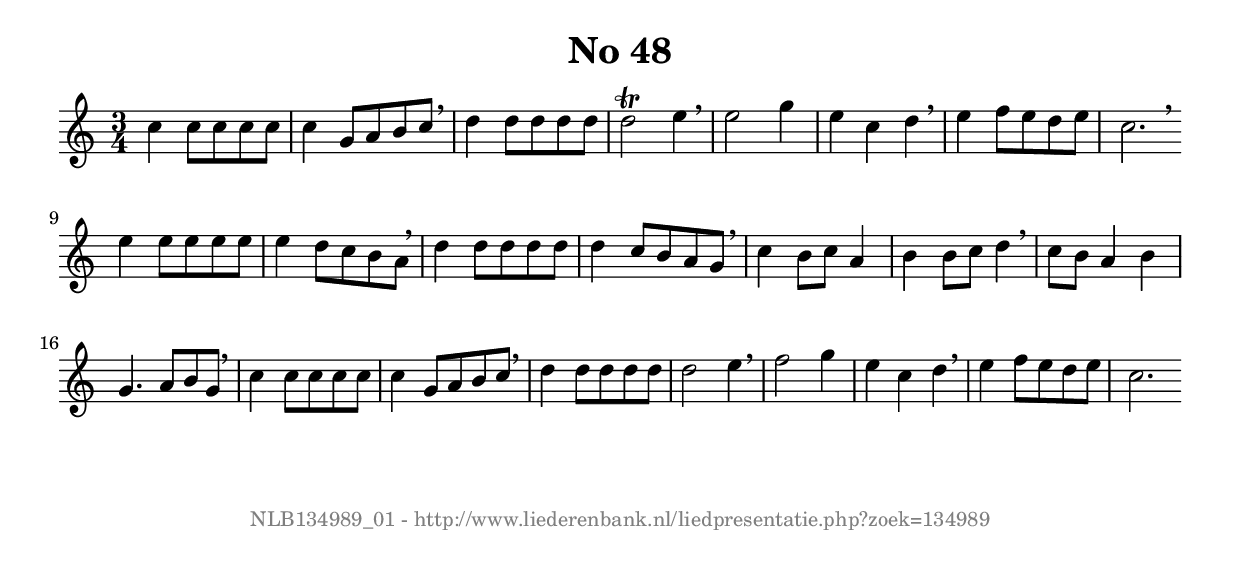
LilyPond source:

%
% produced by wce2krn 1.64 (7 June 2014)
%
\version"2.16"
#(append! paper-alist '(("long" . (cons (* 210 mm) (* 2000 mm)))))
#(set-default-paper-size "long")
sb = {\breathe}
mBreak = {\breathe }
bBreak = {\breathe }
x = {\once\override NoteHead #'style = #'cross }
gl=\glissando
itime={\override Staff.TimeSignature #'stencil = ##f }
ficta = {\once\set suggestAccidentals = ##t}
fine = {\once\override Score.RehearsalMark #'self-alignment-X = #1 \mark \markup {\italic{Fine}}}
dc = {\once\override Score.RehearsalMark #'self-alignment-X = #1 \mark \markup {\italic{D.C.}}}
dcf = {\once\override Score.RehearsalMark #'self-alignment-X = #1 \mark \markup {\italic{D.C. al Fine}}}
dcc = {\once\override Score.RehearsalMark #'self-alignment-X = #1 \mark \markup {\italic{D.C. al Coda}}}
ds = {\once\override Score.RehearsalMark #'self-alignment-X = #1 \mark \markup {\italic{D.S.}}}
dsf = {\once\override Score.RehearsalMark #'self-alignment-X = #1 \mark \markup {\italic{D.S. al Fine}}}
dsc = {\once\override Score.RehearsalMark #'self-alignment-X = #1 \mark \markup {\italic{D.S. al Coda}}}
pv = {\set Score.repeatCommands = #'((volta "1"))}
sv = {\set Score.repeatCommands = #'((volta "2"))}
tv = {\set Score.repeatCommands = #'((volta "3"))}
qv = {\set Score.repeatCommands = #'((volta "4"))}
xv = {\set Score.repeatCommands = #'((volta #f))}
\header{ tagline = ""
title = "No 48"
}
\score {{
\key c \major
\relative g'
{
\set melismaBusyProperties = #'()
\time 3/4
\tempo 4=120
\override Score.MetronomeMark #'transparent = ##t
\override Score.RehearsalMark #'break-visibility = #(vector #t #t #f)
c4 c8 c c c c4 g8 a b c \sb d4 d8 d d d d2^\trill e4 \mBreak \bar "|"
e2 g4 e c d \sb e f8 e d e c2. \bar ":|:" \bBreak
e4 e8 e e e e4 d8 c b a \sb d4 d8 d d d d4 c8 b a g \mBreak \bar "|"
c4 b8 c a4 b b8 c d4 \sb c8 b a4 b g4. a8 b g \mBreak \bar "|"
c4 c8 c c c c4 g8 a b c \sb d4 d8 d d d d2 e4 \mBreak \bar "|"
f2 g4 e c d \sb e f8 e d e c2. \bar ":|"
 }}
 \midi { }
 \layout {
            indent = 0.0\cm
}
}
\markup { \vspace #0 } \markup { \with-color #grey \fill-line { \center-column { \smaller "NLB134989_01 - http://www.liederenbank.nl/liedpresentatie.php?zoek=134989" } } }
